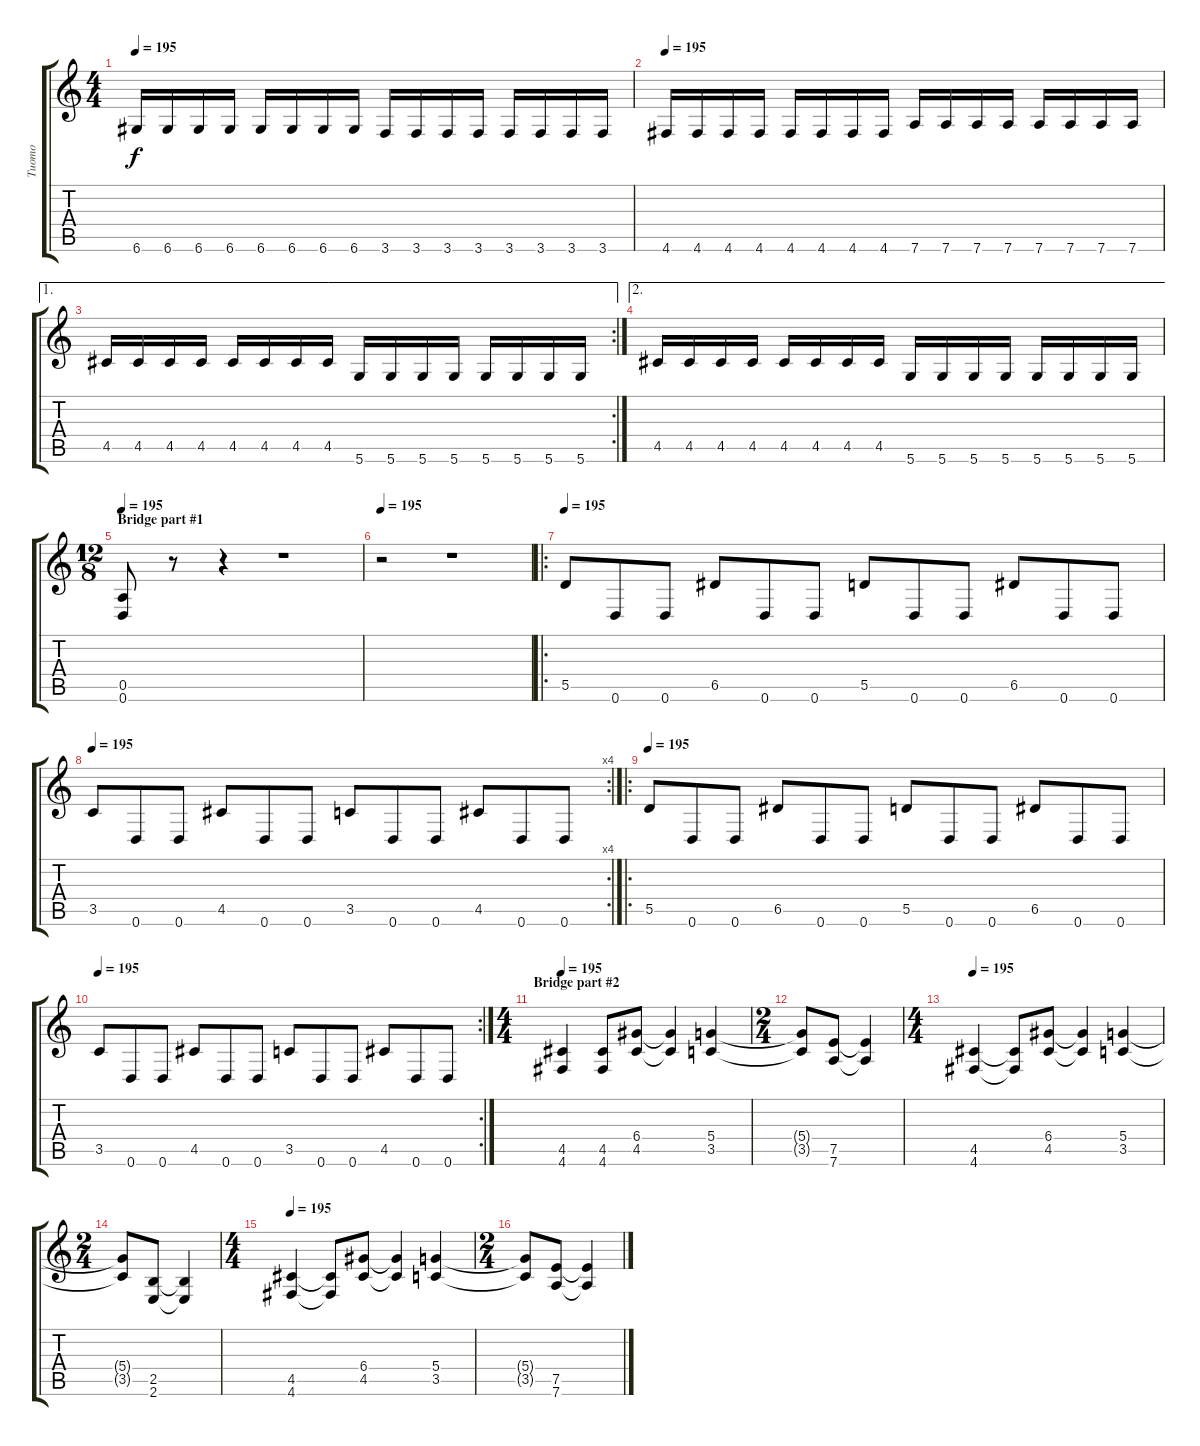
\track ("Tuomo" "Tuomo") {instrument distortionguitar}
\staff {score tabs}
\tuning (E4 B3 G3 D3 A2 D2) {hide}
\ts (4 4)
\tempo 195
\clef g2
\ks c
6.6.16{dy f} 6.6.16 6.6.16 6.6.16 6.6.16 6.6.16 6.6.16 6.6.16 3.6.16 3.6.16 3.6.16 3.6.16 3.6.16 3.6.16 3.6.16 3.6.16 |
\tempo 195
4.6.16 4.6.16 4.6.16 4.6.16 4.6.16 4.6.16 4.6.16 4.6.16 7.6.16 7.6.16 7.6.16 7.6.16 7.6.16 7.6.16 7.6.16 7.6.16 |
\ae 1
\rc 2
4.5.16 4.5.16 4.5.16 4.5.16 4.5.16 4.5.16 4.5.16 4.5.16 5.6.16 5.6.16 5.6.16 5.6.16 5.6.16 5.6.16 5.6.16 5.6.16 |
\ae 2
4.5.16 4.5.16 4.5.16 4.5.16 4.5.16 4.5.16 4.5.16 4.5.16 5.6.16 5.6.16 5.6.16 5.6.16 5.6.16 5.6.16 5.6.16 5.6.16 |
\ts (12 8)
\section ("" "Bridge part #1")
\tempo 195
(0.5 0.6).8 r.8 r.4 r.1 |
\tempo 195
r.2 r.1 |
\ro
\tempo 195
5.5.8 0.6.8 0.6.8 6.5.8 0.6.8 0.6.8 5.5.8 0.6.8 0.6.8 6.5.8 0.6.8 0.6.8 |
\rc 4
\tempo 195
3.5.8 0.6.8 0.6.8 4.5.8 0.6.8 0.6.8 3.5.8 0.6.8 0.6.8 4.5.8 0.6.8 0.6.8 |
\ro
\tempo 195
5.5.8 0.6.8 0.6.8 6.5.8 0.6.8 0.6.8 5.5.8 0.6.8 0.6.8 6.5.8 0.6.8 0.6.8 |
\rc 2
\tempo 195
3.5.8 0.6.8 0.6.8 4.5.8 0.6.8 0.6.8 3.5.8 0.6.8 0.6.8 4.5.8 0.6.8 0.6.8 |
\ts (4 4)
\section ("" "Bridge part #2")
\tempo 195
(4.5 4.6).4 (4.5 4.6).8 (6.4 4.5).8 (6.4{t} 4.5{t}).4 (5.4 3.5).4 |
\ts (2 4)
(5.4{t} 3.5{t}).8 (7.5 7.6).8 (7.5{t} 7.6{t}).4 |
\ts (4 4)
\tempo 195
(4.5 4.6).4 (4.5{t} 4.6{t}).8 (6.4 4.5).8 (6.4{t} 4.5{t}).4 (5.4 3.5).4 |
\ts (2 4)
(5.4{t} 3.5{t}).8 (2.5 2.6).8 (2.5{t} 2.6{t}).4 |
\ts (4 4)
\tempo 195
(4.5 4.6).4 (4.5{t} 4.6{t}).8 (6.4 4.5).8 (6.4{t} 4.5{t}).4 (5.4 3.5).4 |
\ts (2 4)
(5.4{t} 3.5{t}).8 (7.5 7.6).8 (7.5{t} 7.6{t}).4
